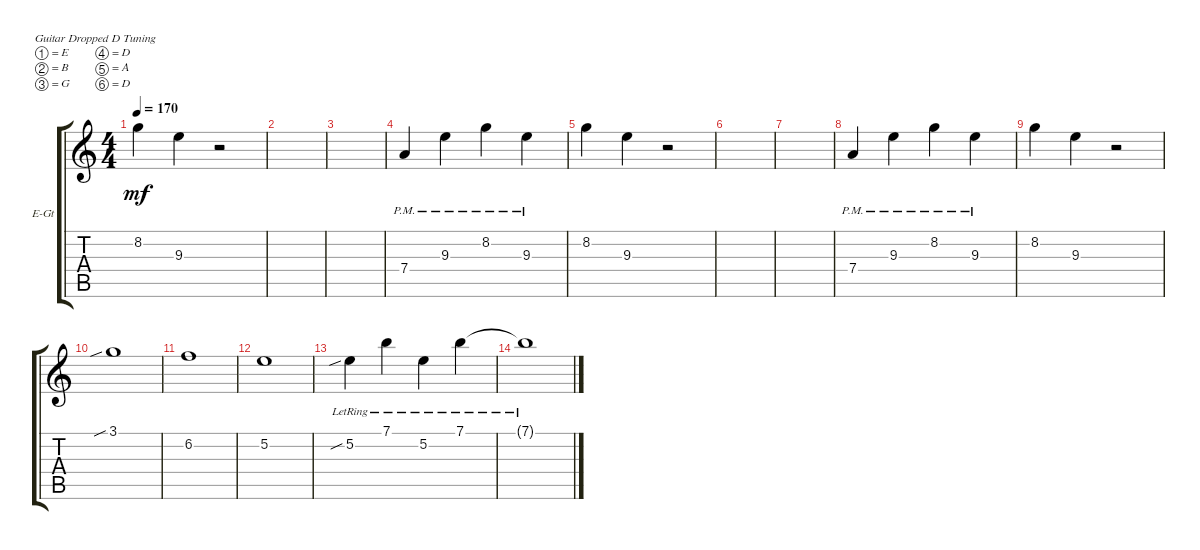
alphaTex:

\defaultSystemsLayout 4
\bracketExtendMode groupsimilarinstruments
\firstSystemTrackNameOrientation horizontal
\otherSystemsTrackNameOrientation horizontal
\track ("Electric Guitar" "E-Gt") {instrument distortionguitar}
\staff {score tabs}
\tuning (E4 B3 G3 D3 A2 D2)
\ts (4 4)
\tempo 170
\clef g2
\ks c
8.2.4{dy mf} 9.3.4 r.2 |
|
|
7.4{pm}.4 9.3{pm}.4 8.2{pm}.4 9.3{pm}.4 |
8.2.4 9.3.4 r.2 |
|
|
7.4{pm}.4 9.3{pm}.4 8.2{pm}.4 9.3{pm}.4 |
8.2.4 9.3.4 r.2 |
3.1{sib}.1 |
6.2.1 |
5.2.1 |
5.2{sib lr}.4 7.1{lr}.4 5.2{lr}.4 7.1{lr}.4 |
7.1{lr t}.1
